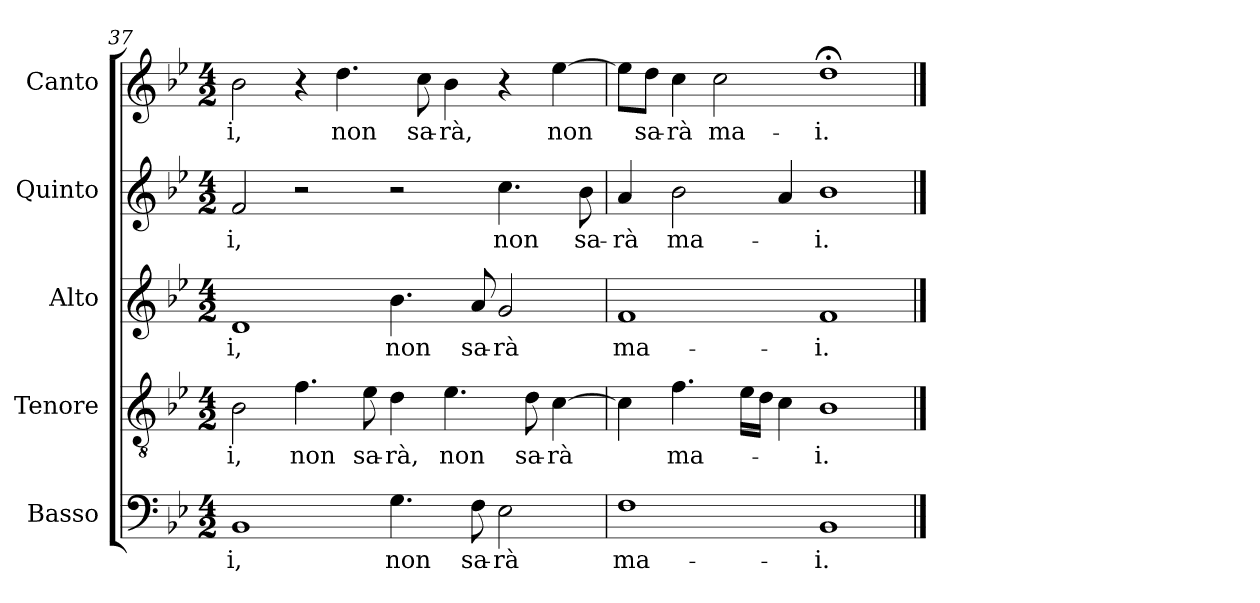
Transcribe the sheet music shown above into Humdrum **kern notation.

**kern	**text	**kern	**text	**kern	**text	**kern	**text	**kern	**text
*part5	*part5	*part4	*part4	*part3	*part3	*part2	*part2	*part1	*part1
*staff5	*staff5	*staff4	*staff4	*staff3	*staff3	*staff2	*staff2	*staff1	*staff1
*I"Basso	*	*I"Tenore	*	*I"Alto	*	*I"Quinto	*	*I"Canto	*
*I'B	*	*I'T	*	*I'A	*	*	*	*I'C	*
*clefF4	*	*clefGv2	*	*clefG2	*	*clefG2	*	*clefG2	*
*k[b-e-]	*	*k[b-e-]	*	*k[b-e-]	*	*k[b-e-]	*	*k[b-e-]	*
*B-:	*	*B-:	*	*B-:	*	*B-:	*	*B-:	*
*M4/2	*	*M4/2	*	*M4/2	*	*M4/2	*	*M4/2	*
=37	=37	=37	=37	=37	=37	=37	=37	=37	=37
!	!LO:LY:b	!	!LO:LY:b	!	!LO:LY:b	!	!LO:LY:b	!	!LO:LY:b
1BB-	-i,	2B-\	-i,	1d	-i,	2f/	-i,	2b-\	-i,
!	!	!	!LO:LY:b	!	!	!	!	!	!
.	.	4.f\	non	.	.	2r	.	4r	.
!	!	!	!	!	!	!	!	!	!LO:LY:b
.	.	.	.	.	.	.	.	4.dd\	non
!	!	!	!LO:LY:b	!	!	!	!	!	!
.	.	8e-\	sa-	.	.	.	.	.	.
!	!LO:LY:b	!	!LO:LY:b	!	!LO:LY:b	!	!	!	!
4.G\	non	4d\	-rà,	4.b-\	non	2r	.	.	.
!	!	!	!	!	!	!	!	!	!LO:LY:b
.	.	.	.	.	.	.	.	8cc\	sa-
!	!	!	!LO:LY:b	!	!	!	!	!	!LO:LY:b
.	.	4.e-\	non	.	.	.	.	4b-\	-rà,
!	!LO:LY:b	!	!	!	!LO:LY:b	!	!	!	!
8F\	sa-	.	.	8a/	sa-	.	.	.	.
!	!LO:LY:b	!	!	!	!LO:LY:b	!	!LO:LY:b	!	!
2E-\	-rà	.	.	2g/	-rà	4.cc\	non	4r	.
!	!	!	!LO:LY:b	!	!	!	!	!	!
.	.	8d\	sa-	.	.	.	.	.	.
!	!	!	!LO:LY:b	!	!	!	!	!	!LO:LY:b
.	.	[4c\	-rà	.	.	.	.	[4ee-\	non
!	!	!	!	!	!	!	!LO:LY:b	!	!
.	.	.	.	.	.	8b-\	sa-	.	.
=38	=38	=38	=38	=38	=38	=38	=38	=38	=38
!	!LO:LY:b	!	!	!	!LO:LY:b	!	!LO:LY:b	!	!
1F	ma-	4c\]	.	1f	ma-	4a/	-rà	8ee-\L]	.
!	!	!	!	!	!	!	!	!	!LO:LY:b
.	.	.	.	.	.	.	.	8dd\J	sa-
!	!	!	!LO:LY:b	!	!	!	!LO:LY:b	!	!LO:LY:b
.	.	4.f\	ma-	.	.	2b-\	ma-	4cc\	-rà
!	!	!	!	!	!	!	!	!	!LO:LY:b
.	.	.	.	.	.	.	.	2cc\	ma-
.	.	16e-\LL	.	.	.	.	.	.	.
.	.	16d\JJ	.	.	.	.	.	.	.
.	.	4c\	.	.	.	4a/	.	.	.
!	!LO:LY:b	!	!LO:LY:b	!	!LO:LY:b	!	!LO:LY:b	!	!LO:LY:b
1BB-	-i.	1B-	-i.	1f	-i.	1b-	-i.	1dd;<	-i.
==	==	==	==	==	==	==	==	==	==
*-	*-	*-	*-	*-	*-	*-	*-	*-	*-
